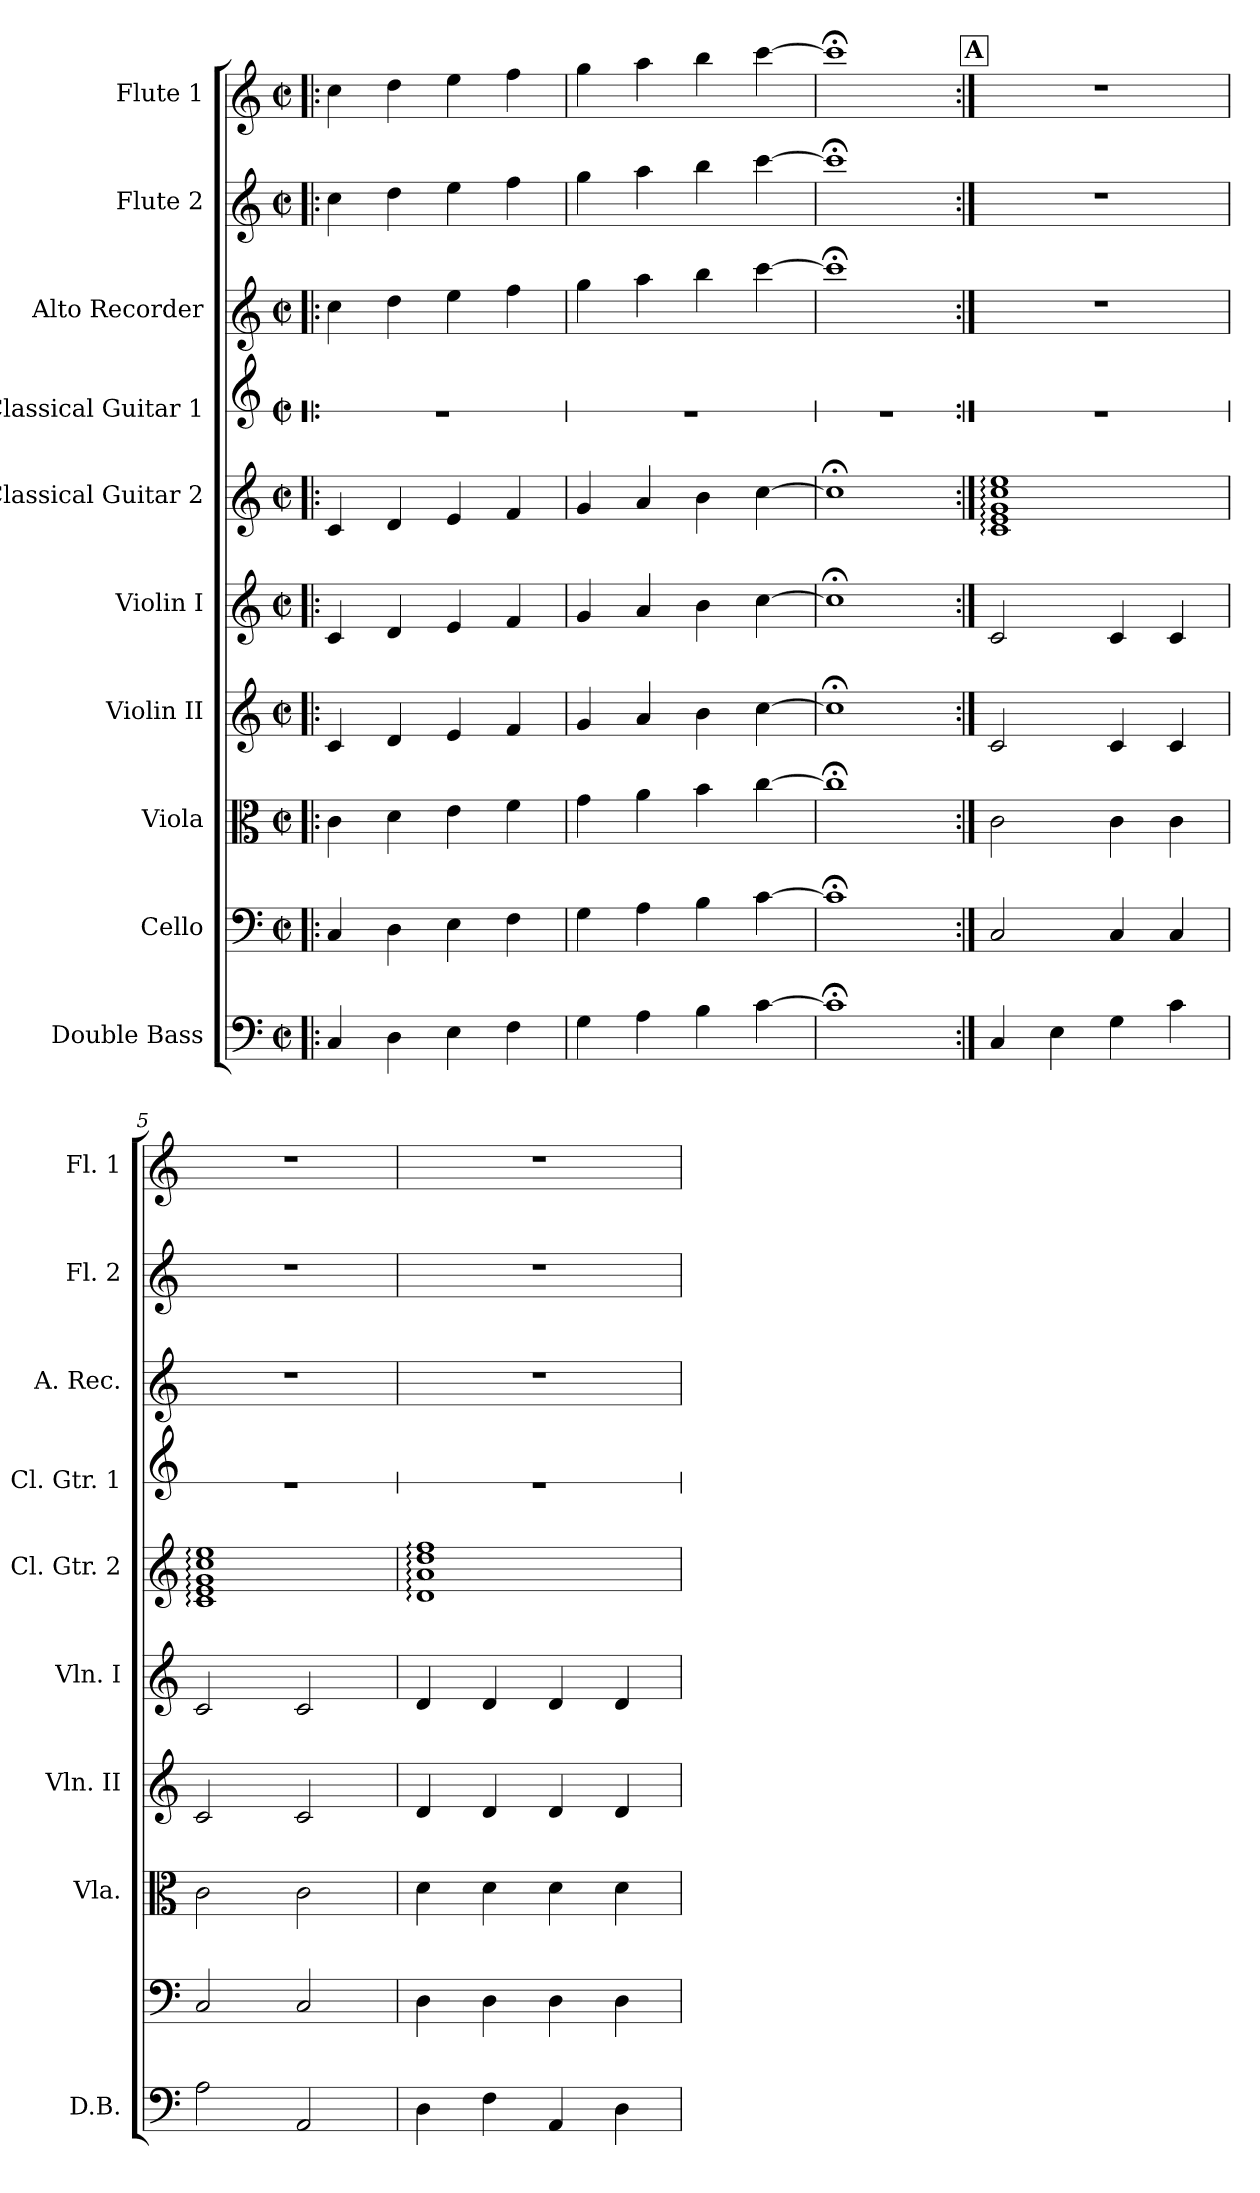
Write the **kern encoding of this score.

**kern	**kern	**kern	**kern	**kern	**kern	**kern	**kern	**kern	**kern
*part10	*part9	*part8	*part7	*part6	*part5	*part4	*part3	*part2	*part1
*staff10	*staff9	*staff8	*staff7	*staff6	*staff5	*staff4	*staff3	*staff2	*staff1
*I"Double Bass	*I"Cello	*I"Viola	*I"Violin II	*I"Violin I	*I"Classical Guitar 2	*I"Classical Guitar 1	*I"Alto Recorder	*I"Flute 2	*I"Flute 1
*I'D.B.	*	*I'Vla.	*I'Vln. II	*I'Vln. I	*I'Cl. Gtr. 2	*I'Cl. Gtr. 1	*I'A. Rec.	*I'Fl. 2	*I'Fl. 1
*	*	*	*	*	*	*stria1	*	*	*
*clefF4	*clefF4	*clefC3	*clefG2	*clefG2	*clefG2	*clefG2	*clefG2	*clefG2	*clefG2
*ITrd7c12	*	*	*	*	*ITrd7c12	*ITrd7c12	*	*	*
*k[]	*k[]	*k[]	*k[]	*k[]	*k[]	*k[]	*k[]	*k[]	*k[]
*C:	*C:	*C:	*C:	*C:	*C:	*C:	*C:	*C:	*C:
*M2/2	*M2/2	*M2/2	*M2/2	*M2/2	*M2/2	*M2/2	*M2/2	*M2/2	*M2/2
*met(c|)	*met(c|)	*met(c|)	*met(c|)	*met(c|)	*met(c|)	*met(c|)	*met(c|)	*met(c|)	*met(c|)
=1!|:	=1!|:	=1!|:	=1!|:	=1!|:	=1!|:	=1!|:	=1!|:	=1!|:	=1!|:
4CC/	4C/	4c\	4c/	4c/	4C/	1r	4cc\	4cc\	4cc\
4DD\	4D\	4d\	4d/	4d/	4D/	.	4dd\	4dd\	4dd\
4EE\	4E\	4e\	4e/	4e/	4E/	.	4ee\	4ee\	4ee\
4FF\	4F\	4f\	4f/	4f/	4F/	.	4ff\	4ff\	4ff\
=2	=2	=2	=2	=2	=2	=2	=2	=2	=2
4GG\	4G\	4g\	4g/	4g/	4G/	1r	4gg\	4gg\	4gg\
4AA\	4A\	4a\	4a/	4a/	4A/	.	4aa\	4aa\	4aa\
4BB\	4B\	4b\	4b\	4b\	4B\	.	4bb\	4bb\	4bb\
[4C\	[4c\	[4cc\	[4cc\	[4cc\	[4c\	.	[4ccc\	[4ccc\	[4ccc\
=3	=3	=3	=3	=3	=3	=3	=3	=3	=3
1C;<]	1c;<]	1cc;<]	1cc;<]	1cc;<]	1c;<]	1r	1ccc;<]	1ccc;<]	1ccc;<]
!!LO:REH:place=s1:a:B:fs=12:t=A
=4:|!	=4:|!	=4:|!	=4:|!	=4:|!	=4:|!	=4:|!	=4:|!	=4:|!	=4:|!
4CC/	2C/	2c\	2c/	2c/	1C: 1E: 1G: 1c: 1e:	1r	1r	1r	1r
4EE\	.	.	.	.	.	.	.	.	.
4GG\	4C/	4c\	4c/	4c/	.	.	.	.	.
4C\	4C/	4c\	4c/	4c/	.	.	.	.	.
!!LO:PB:g=z
=5	=5	=5	=5	=5	=5	=5	=5	=5	=5
2AA\	2C/	2c\	2c/	2c/	1C: 1E: 1G: 1c: 1e:	1r	1r	1r	1r
2AAA/	2C/	2c\	2c/	2c/	.	.	.	.	.
=6	=6	=6	=6	=6	=6	=6	=6	=6	=6
4DD\	4D\	4d\	4d/	4d/	1D: 1A: 1d: 1f:	1r	1r	1r	1r
4FF\	4D\	4d\	4d/	4d/	.	.	.	.	.
4AAA/	4D\	4d\	4d/	4d/	.	.	.	.	.
4DD\	4D\	4d\	4d/	4d/	.	.	.	.	.
=	=	=	=	=	=	=	=	=	=
*-	*-	*-	*-	*-	*-	*-	*-	*-	*-
